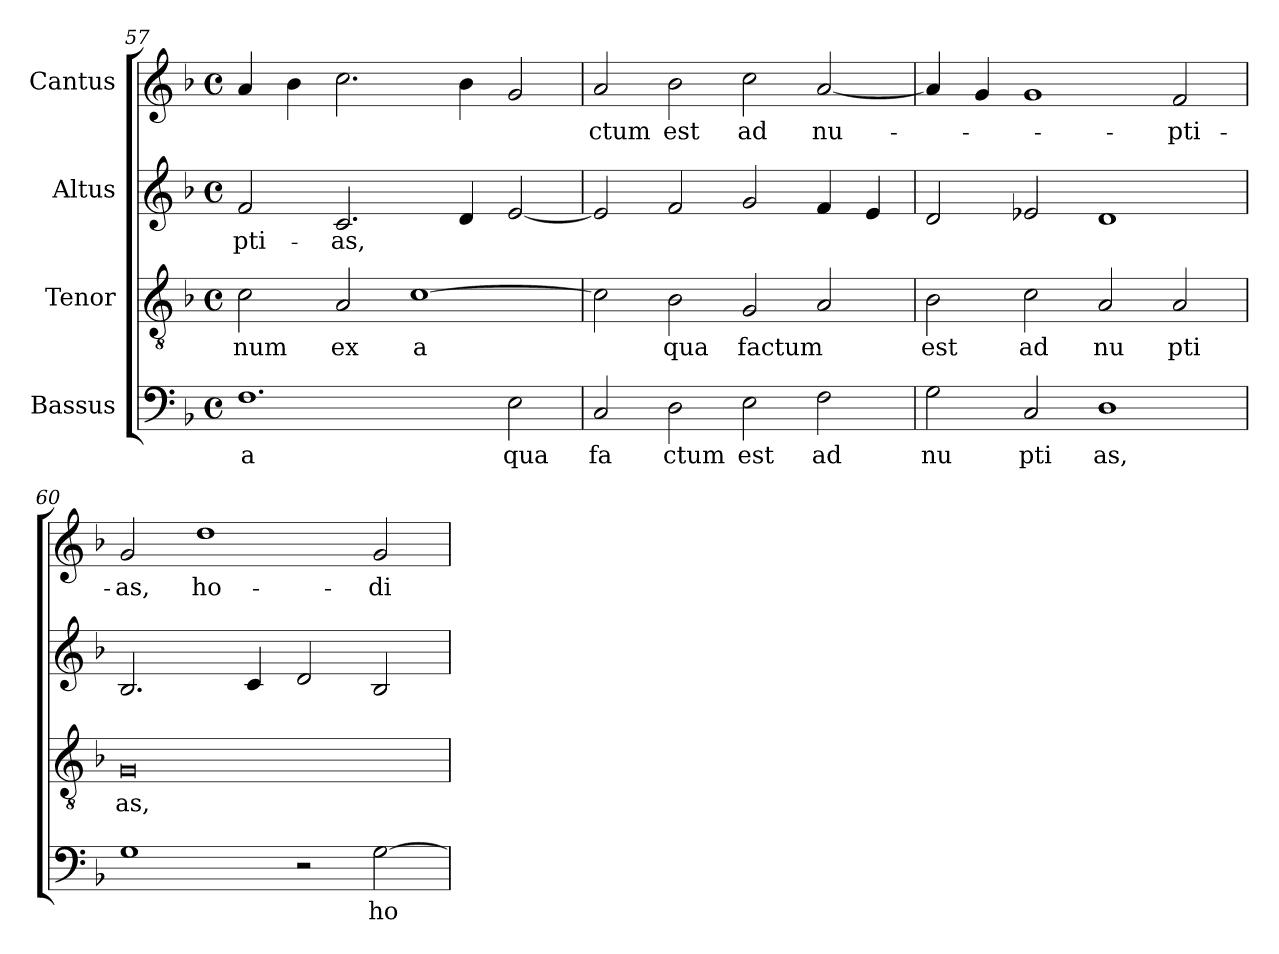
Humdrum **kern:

**kern	**text	**kern	**text	**kern	**text	**kern	**text
*part4	*part4	*part3	*part3	*part2	*part2	*part1	*part1
*staff4	*staff4	*staff3	*staff3	*staff2	*staff2	*staff1	*staff1
*I"Bassus	*	*I"Tenor	*	*I"Altus	*	*I"Cantus	*
*clefF4	*	*clefGv2	*	*clefG2	*	*clefG2	*
*k[b-]	*	*k[b-]	*	*k[b-]	*	*k[b-]	*
*F:	*	*F:	*	*F:	*	*F:	*
*M4/4	*	*M4/4	*	*M4/4	*	*M4/4	*
*met(c)	*	*met(c)	*	*met(c)	*	*met(c)	*
=57	=57	=57	=57	=57	=57	=57	=57
!	!LO:LY:b:cj	!	!LO:LY:b:cj	!	!LO:LY:b:cj	!	!
1.F	a	2c\	num	2f/	-pti-	4a/	.
.	.	.	.	.	.	4b-\	.
!	!	!	!LO:LY:b:cj	!	!LO:LY:b	!	!
.	.	2A/	ex	2.c/	-as,	2.cc\	.
!	!	!	!LO:LY:b:rj	!	!	!	!
.	.	[>1c	a	.	.	.	.
.	.	.	.	4d/	.	4b-\	.
!	!LO:LY:b:cj	!	!	!	!	!	!
2E\	qua	.	.	[<2e/	.	2g/	.
=58	=58	=58	=58	=58	=58	=58	=58
!	!LO:LY:b:cj	!	!	!	!	!	!LO:LY:b:cj
2C/	fa	2c\]	.	2e/]	.	2a/	-ctum
!	!LO:LY:b:cj	!	!LO:LY:b:cj	!	!	!	!LO:LY:b:cj
2D\	ctum	2B-\	qua	2f/	.	2b-\	est
!	!LO:LY:b:cj	!	!LO:LY:b	!	!	!	!LO:LY:b:cj
2E\	est	2G/	factum	2g/	.	2cc\	ad
!	!LO:LY:b:cj	!	!	!	!	!	!LO:LY:b
2F\	ad	2A/	.	4f/	.	[<2a/	nu-
.	.	.	.	4e/	.	.	.
=59	=59	=59	=59	=59	=59	=59	=59
!	!LO:LY:b:cj	!	!LO:LY:b:cj	!	!	!	!
2G\	nu	2B-\	est	2d/	.	4a/]	.
.	.	.	.	.	.	4g/	.
!	!LO:LY:b:cj	!	!LO:LY:b:cj	!	!	!	!
2C/	pti	2c\	ad	2e-X/	.	1g	.
!	!LO:LY:b:cj	!	!LO:LY:b:cj	!	!	!	!
1D	as,	2A/	nu	1d	.	.	.
!	!	!	!LO:LY:b:cj	!	!	!	!LO:LY:b:cj
.	.	2A/	pti	.	.	2f/	-pti-
=60	=60	=60	=60	=60	=60	=60	=60
!	!	!	!LO:LY:b:cj	!	!	!	!LO:LY:b:cj
1G	.	0G	as,	2.B-/	.	2g/	-as,
!	!	!	!	!	!	!	!LO:LY:b:cj
.	.	.	.	.	.	1dd	ho-
.	.	.	.	4c/	.	.	.
2r	.	.	.	2d/	.	.	.
!	!LO:LY:b:cj	!	!	!	!	!	!LO:LY:b:cj
[>2G\	ho	.	.	2B-/	.	2g/	-di-
=	=	=	=	=	=	=	=
*-	*-	*-	*-	*-	*-	*-	*-
